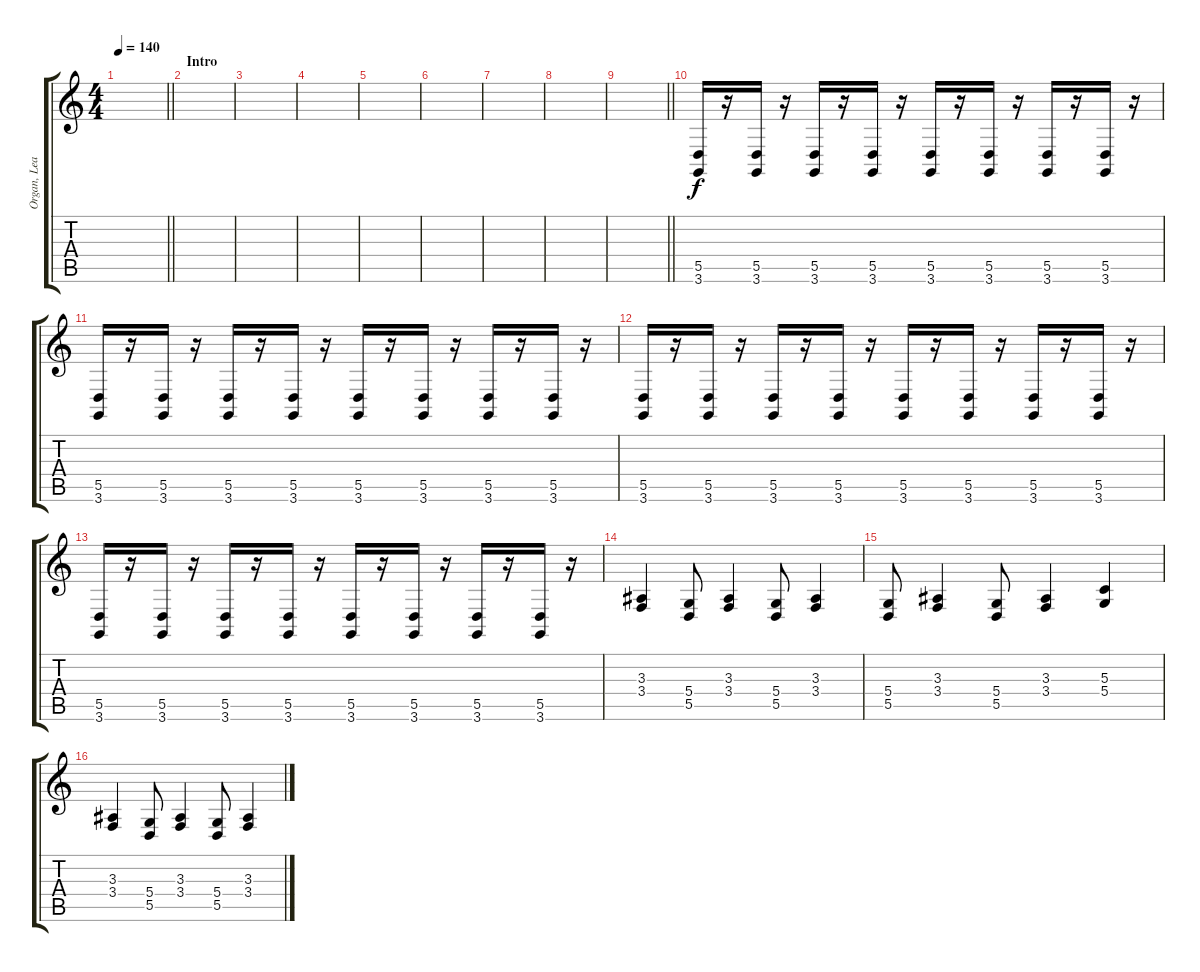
\track ("Organ, Lead Guitar - Lord, Blackmore" "Organ, Lea") {instrument rockorgan}
\staff {score tabs}
\tuning (E4 B3 G3 D3 A2 E2) {hide}
\ts (4 4)
\tempo 140
\clef g2
\barLineRight lightlight
\ks c
|
\section ("" "Intro")
|
|
|
|
|
|
|
\barLineRight lightlight
|
(5.5 3.6).16 r.16 (5.5 3.6).16 r.16 (5.5 3.6).16 r.16 (5.5 3.6).16 r.16 (5.5 3.6).16 r.16 (5.5 3.6).16 r.16 (5.5 3.6).16 r.16 (5.5 3.6).16 r.16 |
(5.5 3.6).16 r.16 (5.5 3.6).16 r.16 (5.5 3.6).16 r.16 (5.5 3.6).16 r.16 (5.5 3.6).16 r.16 (5.5 3.6).16 r.16 (5.5 3.6).16 r.16 (5.5 3.6).16 r.16 |
(5.5 3.6).16 r.16 (5.5 3.6).16 r.16 (5.5 3.6).16 r.16 (5.5 3.6).16 r.16 (5.5 3.6).16 r.16 (5.5 3.6).16 r.16 (5.5 3.6).16 r.16 (5.5 3.6).16 r.16 |
(5.5 3.6).16 r.16 (5.5 3.6).16 r.16 (5.5 3.6).16 r.16 (5.5 3.6).16 r.16 (5.5 3.6).16 r.16 (5.5 3.6).16 r.16 (5.5 3.6).16 r.16 (5.5 3.6).16 r.16 |
(3.3 3.4).4 (5.4 5.5).8 (3.3 3.4).4 (5.4 5.5).8 (3.3 3.4).4 |
(5.4 5.5).8 (3.3 3.4).4 (5.4 5.5).8 (3.3 3.4).4 (5.3 5.4).4 |
(3.3 3.4).4 (5.4 5.5).8 (3.3 3.4).4 (5.4 5.5).8 (3.3 3.4).4
